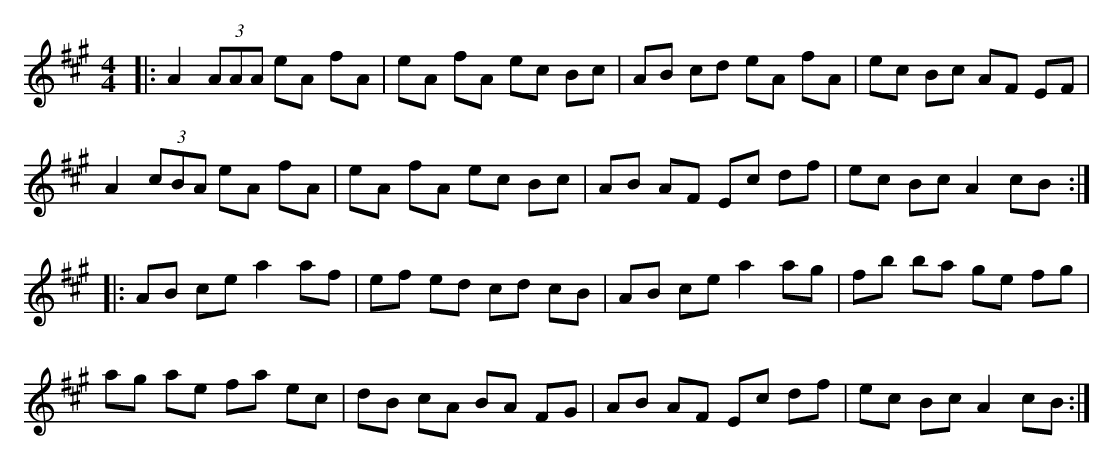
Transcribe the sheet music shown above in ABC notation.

X:1
M:4/4
K:A
|:A2 (3AAA eA fA|eA fA ec Bc|AB cd eA fA|ec Bc AF EF|
A2 (3cBA eA fA|eA fA ec Bc|AB AF Ec df|ec Bc A2 cB:|
|:AB ce a2 af|ef ed cd cB|AB ce a2 ag|fb ba ge fg|
ag ae fa ec|dB cA BA FG|AB AF Ec df|ec Bc A2 cB:|
